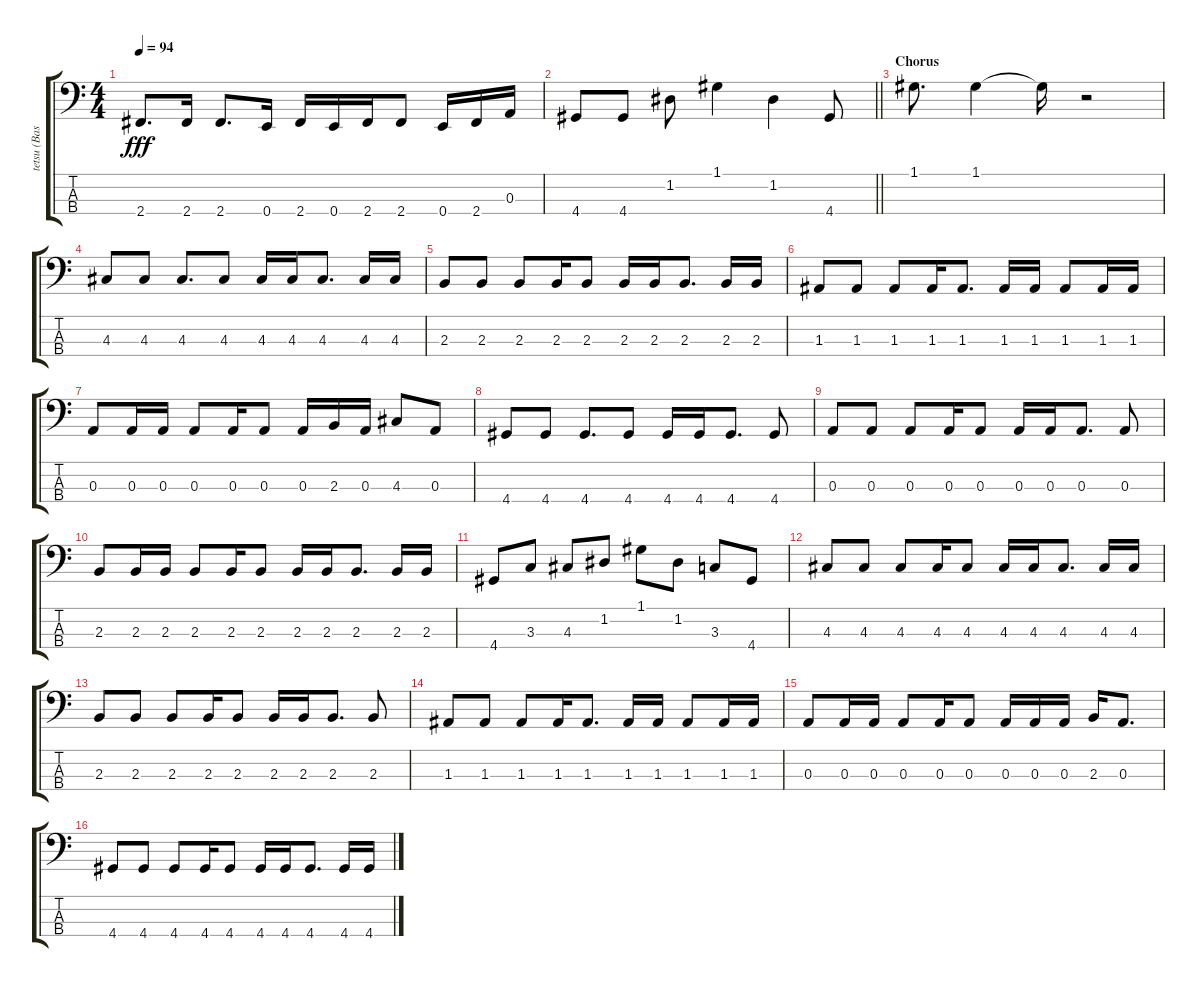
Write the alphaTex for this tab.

\track ("tetsu (Bass)" "tetsu (Bas") {instrument electricbassfinger}
\staff {score tabs}
\tuning (G2 D2 A1 E1) {hide}
\ts (4 4)
\tempo 94
\clef f4
\ks c
2.4.8{d dy fff} 2.4.16 2.4.8{d} 0.4.16 2.4.16 0.4.16 2.4.16 2.4.8 0.4.16 2.4.16 0.3.16 |
\barLineRight lightlight
4.4.8 4.4.8 1.2.8 1.1.4 1.2.4 4.4.8 |
\section ("" "Chorus")
1.1.8{d} 1.1.4 1.1{t}.16 r.2 |
4.3.8 4.3.8 4.3.8{d} 4.3.8 4.3.16 4.3.16 4.3.8{d} 4.3.16 4.3.16 |
2.3.8 2.3.8 2.3.8 2.3.16 2.3.8 2.3.16 2.3.16 2.3.8{d} 2.3.16 2.3.16 |
1.3.8 1.3.8 1.3.8 1.3.16 1.3.8{d} 1.3.16 1.3.16 1.3.8 1.3.16 1.3.16 |
0.3.8 0.3.16 0.3.16 0.3.8 0.3.16 0.3.8 0.3.16 2.3.16 0.3.16 4.3.8 0.3.8 |
4.4.8 4.4.8 4.4.8{d} 4.4.8 4.4.16 4.4.16 4.4.8{d} 4.4.8 |
0.3.8 0.3.8 0.3.8 0.3.16 0.3.8 0.3.16 0.3.16 0.3.8{d} 0.3.8 |
2.3.8 2.3.16 2.3.16 2.3.8 2.3.16 2.3.8 2.3.16 2.3.16 2.3.8{d} 2.3.16 2.3.16 |
4.4.8 3.3.8 4.3.8 1.2.8 1.1.8 1.2.8 3.3.8 4.4.8 |
4.3.8 4.3.8 4.3.8 4.3.16 4.3.8 4.3.16 4.3.16 4.3.8{d} 4.3.16 4.3.16 |
2.3.8 2.3.8 2.3.8 2.3.16 2.3.8 2.3.16 2.3.16 2.3.8{d} 2.3.8 |
1.3.8 1.3.8 1.3.8 1.3.16 1.3.8{d} 1.3.16 1.3.16 1.3.8 1.3.16 1.3.16 |
0.3.8 0.3.16 0.3.16 0.3.8 0.3.16 0.3.8 0.3.16 0.3.16 0.3.16 2.3.16 0.3.8{d} |
4.4.8 4.4.8 4.4.8 4.4.16 4.4.8 4.4.16 4.4.16 4.4.8{d} 4.4.16 4.4.16
